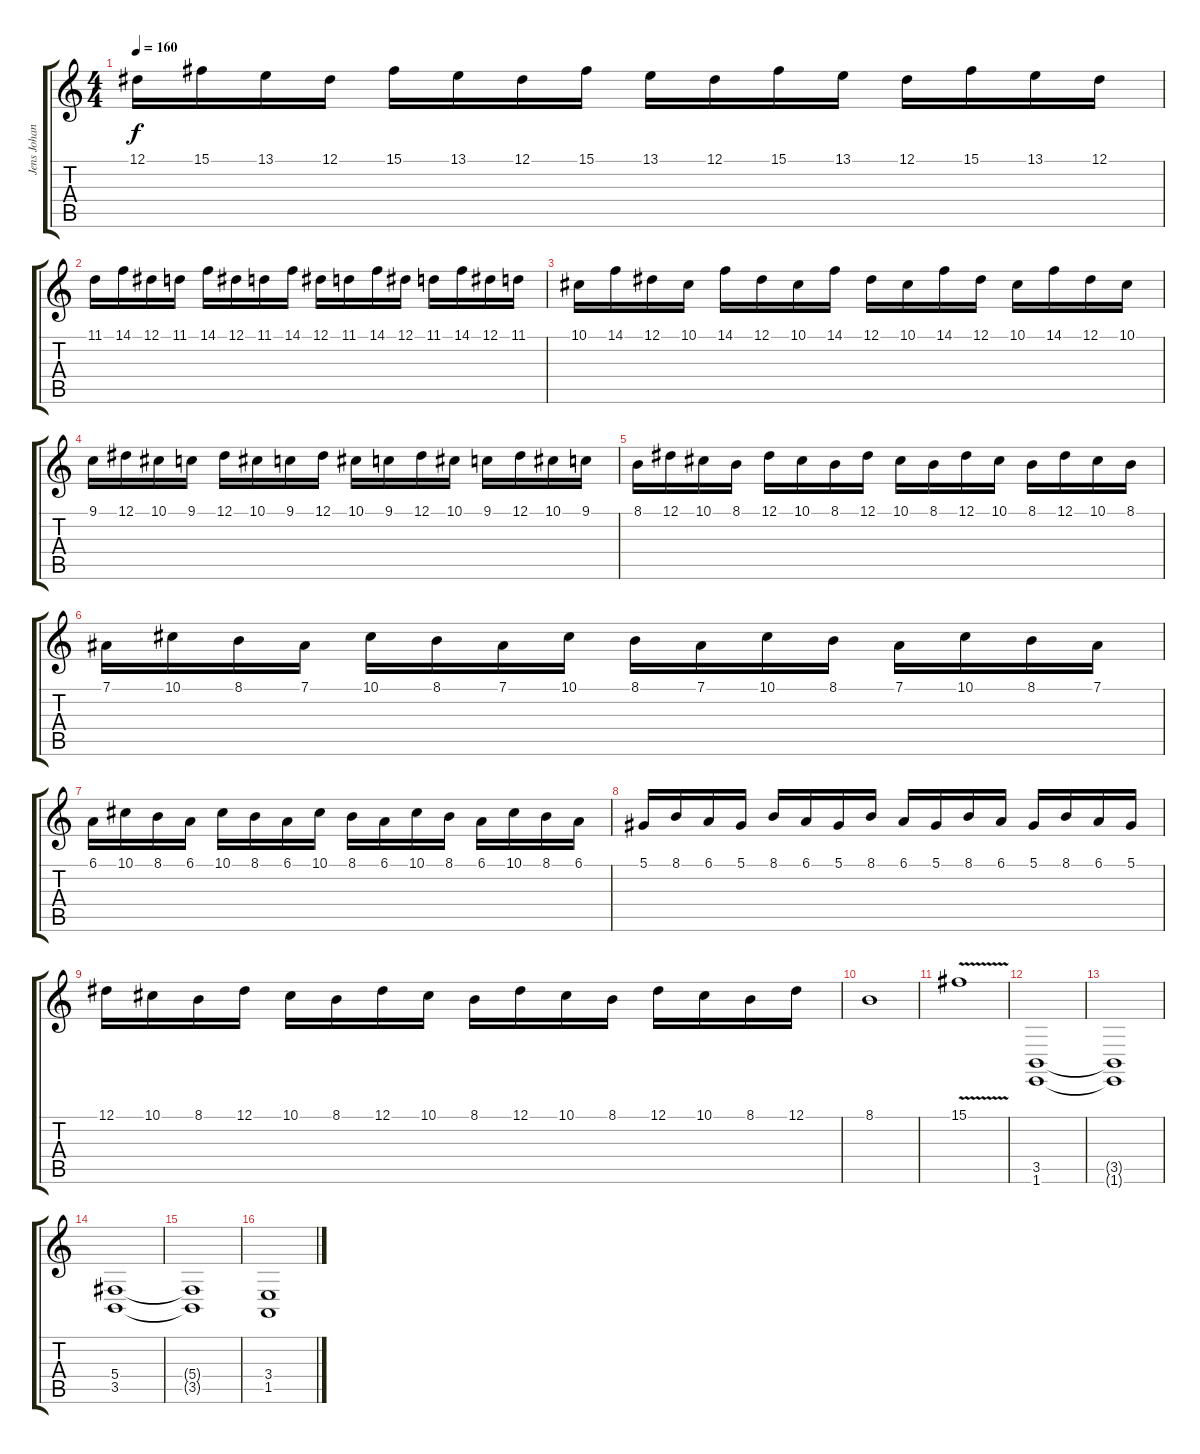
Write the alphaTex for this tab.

\track ("Jens Johansen" "Jens Johan") {instrument stringensemble1}
\staff {score tabs}
\tuning (Eb4 Bb3 Gb3 Db3 Ab2 Eb2) {hide}
\ts (4 4)
\tempo 160
\clef g2
\ks c
12.1.16{dy f} 15.1.16 13.1.16 12.1.16 15.1.16 13.1.16 12.1.16 15.1.16 13.1.16 12.1.16 15.1.16 13.1.16 12.1.16 15.1.16 13.1.16 12.1.16 |
11.1.16 14.1.16 12.1.16 11.1.16 14.1.16 12.1.16 11.1.16 14.1.16 12.1.16 11.1.16 14.1.16 12.1.16 11.1.16 14.1.16 12.1.16 11.1.16 |
10.1.16 14.1.16 12.1.16 10.1.16 14.1.16 12.1.16 10.1.16 14.1.16 12.1.16 10.1.16 14.1.16 12.1.16 10.1.16 14.1.16 12.1.16 10.1.16 |
9.1.16 12.1.16 10.1.16 9.1.16 12.1.16 10.1.16 9.1.16 12.1.16 10.1.16 9.1.16 12.1.16 10.1.16 9.1.16 12.1.16 10.1.16 9.1.16 |
8.1.16 12.1.16 10.1.16 8.1.16 12.1.16 10.1.16 8.1.16 12.1.16 10.1.16 8.1.16 12.1.16 10.1.16 8.1.16 12.1.16 10.1.16 8.1.16 |
7.1.16 10.1.16 8.1.16 7.1.16 10.1.16 8.1.16 7.1.16 10.1.16 8.1.16 7.1.16 10.1.16 8.1.16 7.1.16 10.1.16 8.1.16 7.1.16 |
6.1.16 10.1.16 8.1.16 6.1.16 10.1.16 8.1.16 6.1.16 10.1.16 8.1.16 6.1.16 10.1.16 8.1.16 6.1.16 10.1.16 8.1.16 6.1.16 |
5.1.16 8.1.16 6.1.16 5.1.16 8.1.16 6.1.16 5.1.16 8.1.16 6.1.16 5.1.16 8.1.16 6.1.16 5.1.16 8.1.16 6.1.16 5.1.16 |
12.1.16 10.1.16 8.1.16 12.1.16 10.1.16 8.1.16 12.1.16 10.1.16 8.1.16 12.1.16 10.1.16 8.1.16 12.1.16 10.1.16 8.1.16 12.1.16 |
8.1.1 |
15.1{v}.1 |
(3.5 1.6).1{instrument stringensemble1} |
(3.5{t} 1.6{t}).1 |
(5.4 3.5).1 |
(5.4{t} 3.5{t}).1 |
(3.4 1.5).1
